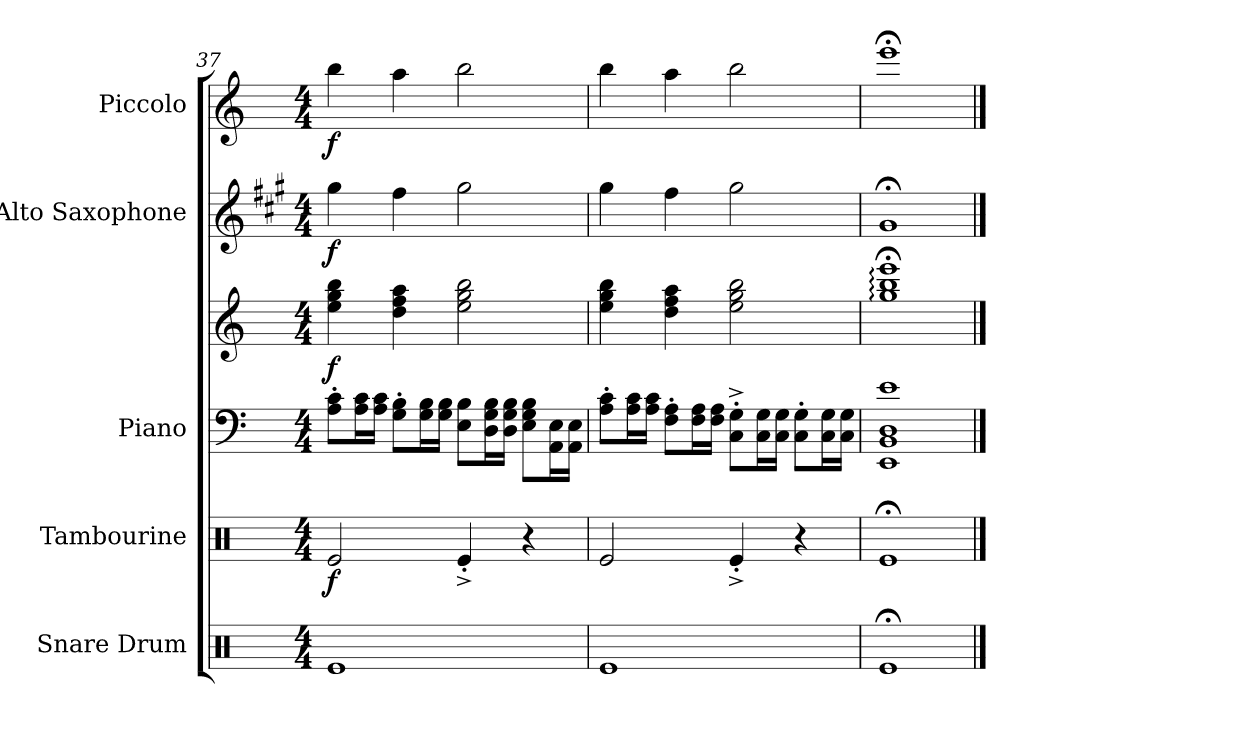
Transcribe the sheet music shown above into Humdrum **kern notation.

**kern	**kern	**dynam	**kern	**kern	**dynam	**kern	**dynam	**kern	**dynam
*part5	*part4	*part4	*part3	*part3	*part3	*part2	*part2	*part1	*part1
*staff6	*staff5	*staff5	*staff4	*staff3	*staff3/4	*staff2	*staff2	*staff1	*staff1
*I"Snare Drum	*I"Tambourine	*	*I"Piano	*	*	*I"Alto Saxophone	*	*I"Piccolo	*
*I'S. D.	*I'Tamb.	*	*I'Pno.	*	*	*I'Alto Sax.	*	*I'Picc.	*
*clefX	*clefX	*	*clefF4	*clefG2	*	*clefG2	*	*clefG2	*
*	*	*	*	*	*	*ITrd5c9	*	*ITrd-7c-12	*
*k[]	*k[]	*	*k[]	*k[]	*	*k[]	*	*k[]	*
*C:	*C:	*	*C:	*C:	*	*C:	*	*C:	*
*M4/4	*M4/4	*	*M4/4	*M4/4	*	*M4/4	*	*M4/4	*
=37	=37	=37	=37	=37	=37	=37	=37	=37	=37
1Rei	2Rei/	f	8Ai\' 8ci'L	4eei\ 4ggi 4bbi	f	4bi\	f	4bbbi\	f
.	.	.	16Ai\ 16ciL	.	.	.	.	.	.
.	.	.	16Ai\ 16ciJJ	.	.	.	.	.	.
.	.	.	8Gi\' 8Bi'L	4ddi\ 4ffi 4aai	.	4ai\	.	4aaai\	.
.	.	.	16Gi\ 16BiL	.	.	.	.	.	.
.	.	.	16Gi\ 16BiJJ	.	.	.	.	.	.
.	4Re'^i/	.	8Ei\ 8BiL	2eei\ 2ggi 2bbi	.	2bi\	.	2bbbi\	.
.	.	.	16Di\ 16Gi 16BiL	.	.	.	.	.	.
.	.	.	16Di\ 16Gi 16BiJJ	.	.	.	.	.	.
.	4r	.	8Ei\ 8Gi 8BiL	.	.	.	.	.	.
.	.	.	16AAi\ 16EiL	.	.	.	.	.	.
.	.	.	16AAi\ 16EiJJ	.	.	.	.	.	.
=38	=38	=38	=38	=38	=38	=38	=38	=38	=38
1Rei	2Rei/	.	8Ai\' 8ci'L	4eei\ 4ggi 4bbi	.	4bi\	.	4bbbi\	.
.	.	.	16Ai\ 16ciL	.	.	.	.	.	.
.	.	.	16Ai\ 16ciJJ	.	.	.	.	.	.
.	.	.	8Fi\' 8Ai'L	4ddi\ 4ffi 4aai	.	4ai\	.	4aaai\	.
.	.	.	16Fi\ 16AiL	.	.	.	.	.	.
.	.	.	16Fi\ 16AiJJ	.	.	.	.	.	.
.	4Re'^i/	.	8Ci\'^ 8Gi'^L	2eei\ 2ggi 2bbi	.	2bi\	.	2bbbi\	.
.	.	.	16Ci\ 16GiL	.	.	.	.	.	.
.	.	.	16Ci\ 16GiJJ	.	.	.	.	.	.
.	4r	.	8Ci\' 8Gi'L	.	.	.	.	.	.
.	.	.	16Ci\ 16GiL	.	.	.	.	.	.
.	.	.	16Ci\ 16GiJJ	.	.	.	.	.	.
=39	=39	=39	=39	=39	=39	=39	=39	=39	=39
1Re;i	1Re;i	.	1EEi 1BBi 1Di 1ei	1ggi;: 1bbi;: 1eeei;:	.	1B;i	.	1eeee;i	.
==	==	==	==	==	==	==	==	==	==
*-	*-	*-	*-	*-	*-	*-	*-	*-	*-
